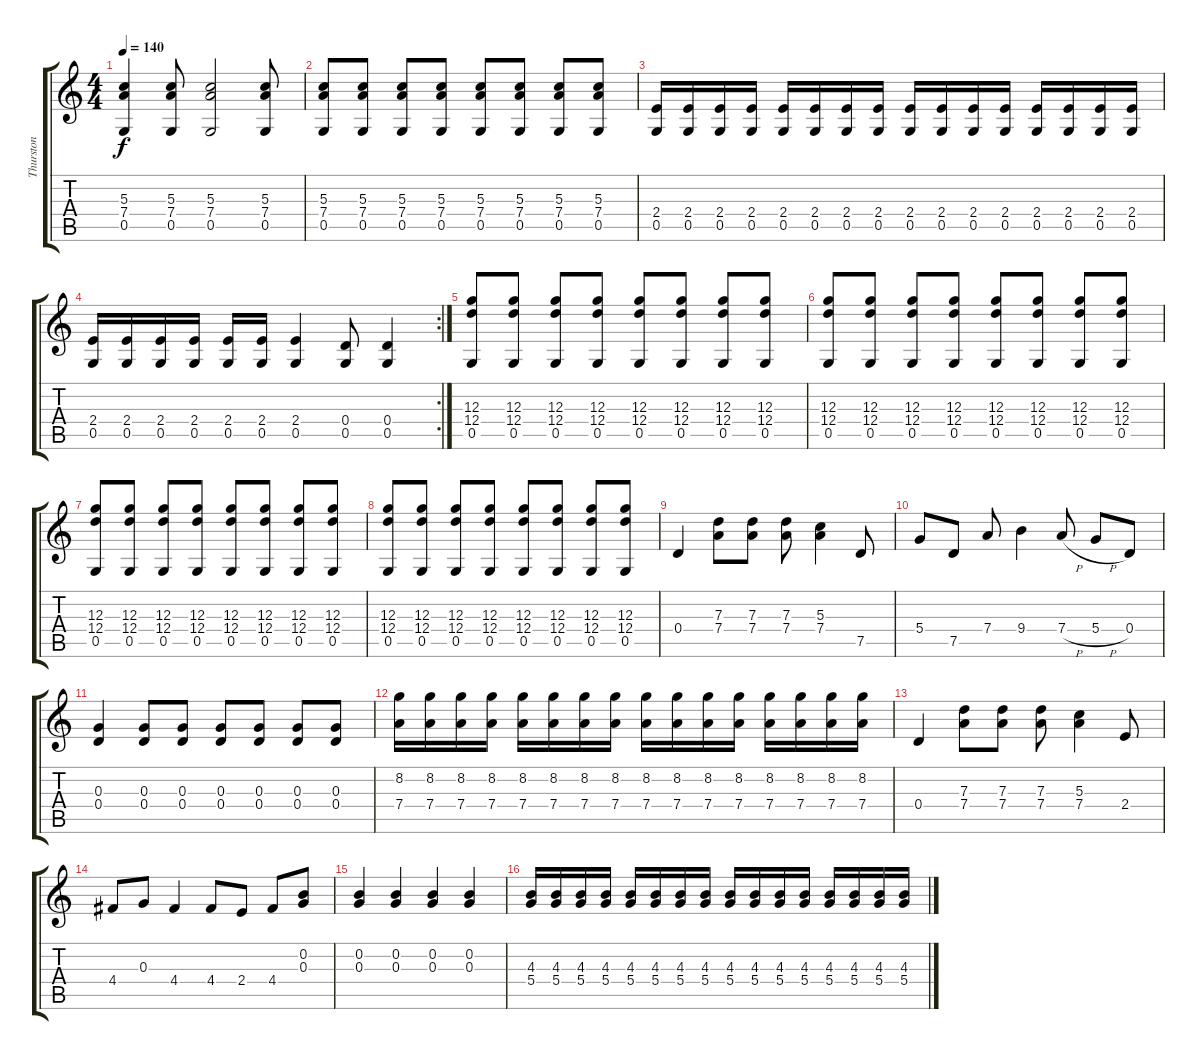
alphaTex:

\track ("Thurston" "Thurston") {instrument overdrivenguitar}
\staff {score tabs}
\tuning (E4 B3 G3 D3 G2 E2) {hide}
\ts (4 4)
\tempo 140
\clef g2
\ks c
(5.3 7.4 0.5).4{dy f} (5.3 7.4 0.5).8 (5.3 7.4 0.5).2 (5.3 7.4 0.5).8 |
(5.3 7.4 0.5).8 (5.3 7.4 0.5).8 (5.3 7.4 0.5).8 (5.3 7.4 0.5).8 (5.3 7.4 0.5).8 (5.3 7.4 0.5).8 (5.3 7.4 0.5).8 (5.3 7.4 0.5).8 |
(2.4 0.5).16 (2.4 0.5).16 (2.4 0.5).16 (2.4 0.5).16 (2.4 0.5).16 (2.4 0.5).16 (2.4 0.5).16 (2.4 0.5).16 (2.4 0.5).16 (2.4 0.5).16 (2.4 0.5).16 (2.4 0.5).16 (2.4 0.5).16 (2.4 0.5).16 (2.4 0.5).16 (2.4 0.5).16 |
\rc 2
(2.4 0.5).16 (2.4 0.5).16 (2.4 0.5).16 (2.4 0.5).16 (2.4 0.5).16 (2.4 0.5).16 (2.4 0.5).4 (0.4 0.5).8 (0.4 0.5).4 |
(12.3 12.4 0.5).8 (12.3 12.4 0.5).8 (12.3 12.4 0.5).8 (12.3 12.4 0.5).8 (12.3 12.4 0.5).8 (12.3 12.4 0.5).8 (12.3 12.4 0.5).8 (12.3 12.4 0.5).8 |
(12.3 12.4 0.5).8 (12.3 12.4 0.5).8 (12.3 12.4 0.5).8 (12.3 12.4 0.5).8 (12.3 12.4 0.5).8 (12.3 12.4 0.5).8 (12.3 12.4 0.5).8 (12.3 12.4 0.5).8 |
(12.3 12.4 0.5).8 (12.3 12.4 0.5).8 (12.3 12.4 0.5).8 (12.3 12.4 0.5).8 (12.3 12.4 0.5).8 (12.3 12.4 0.5).8 (12.3 12.4 0.5).8 (12.3 12.4 0.5).8 |
(12.3 12.4 0.5).8 (12.3 12.4 0.5).8 (12.3 12.4 0.5).8 (12.3 12.4 0.5).8 (12.3 12.4 0.5).8 (12.3 12.4 0.5).8 (12.3 12.4 0.5).8 (12.3 12.4 0.5).8 |
0.4.4 (7.3 7.4).8 (7.3 7.4).8 (7.3 7.4).8 (5.3 7.4).4 7.5.8 |
5.4.8 7.5.8 7.4.8 9.4.4 7.4{h}.8 5.4{h}.8 0.4.8 |
(0.3 0.4).4 (0.3 0.4).8 (0.3 0.4).8 (0.3 0.4).8 (0.3 0.4).8 (0.3 0.4).8 (0.3 0.4).8 |
(8.2 7.4).16 (8.2 7.4).16 (8.2 7.4).16 (8.2 7.4).16 (8.2 7.4).16 (8.2 7.4).16 (8.2 7.4).16 (8.2 7.4).16 (8.2 7.4).16 (8.2 7.4).16 (8.2 7.4).16 (8.2 7.4).16 (8.2 7.4).16 (8.2 7.4).16 (8.2 7.4).16 (8.2 7.4).16 |
0.4.4 (7.3 7.4).8 (7.3 7.4).8 (7.3 7.4).8 (5.3 7.4).4 2.4.8 |
4.4.8 0.3.8 4.4.4 4.4.8 2.4.8 4.4.8 (0.2 0.3).8 |
(0.2 0.3).4 (0.2 0.3).4 (0.2 0.3).4 (0.2 0.3).4 |
(4.3 5.4).16 (4.3 5.4).16 (4.3 5.4).16 (4.3 5.4).16 (4.3 5.4).16 (4.3 5.4).16 (4.3 5.4).16 (4.3 5.4).16 (4.3 5.4).16 (4.3 5.4).16 (4.3 5.4).16 (4.3 5.4).16 (4.3 5.4).16 (4.3 5.4).16 (4.3 5.4).16 (4.3 5.4).16
